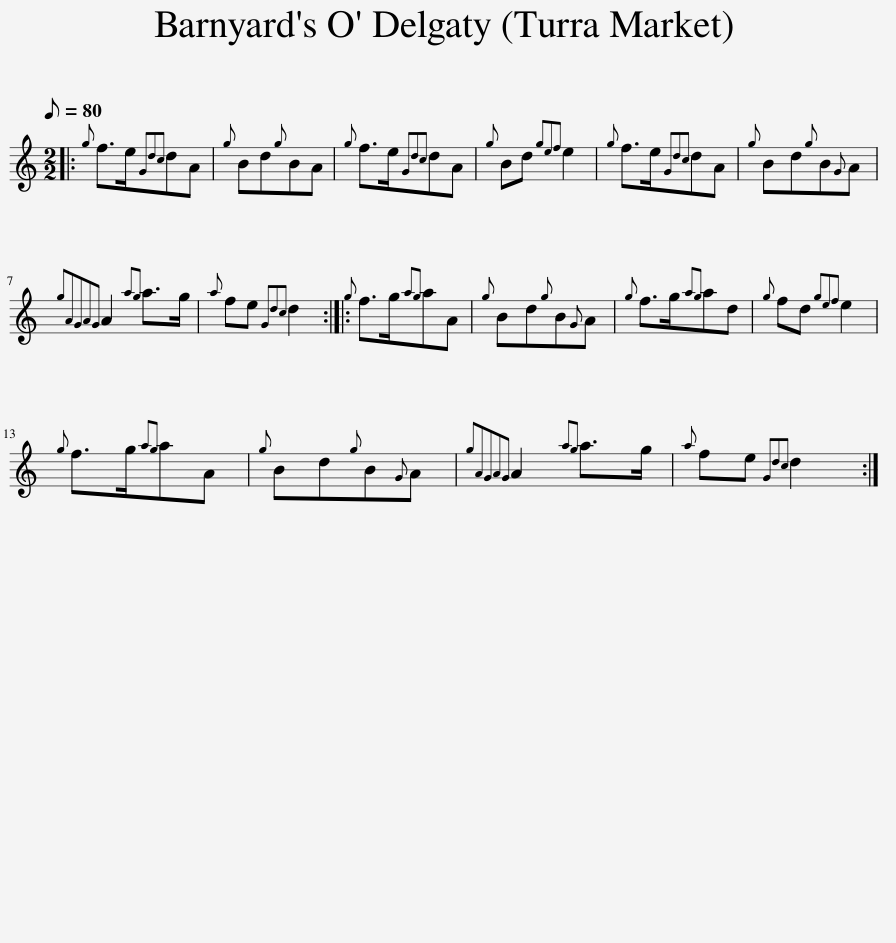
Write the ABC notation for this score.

X:1
L:1/8
Q:1/8=80
M:2/2
I:linebreak $
K:C
V:1 treble
V:1
|:{g} f>e{Gdc}dA |{g} Bd{g}BA |{g} f>e{Gdc}dA |{g} Bd{gef} e2 |{g} f>e{Gdc}dA | %5
{g} Bd{g}B{G}A |${gAGAG} A2{ag} a>g |{a} fe{Gdc} d2 ::{g} f>g{ag}aA |{g} Bd{g}B{G}A | %10
{g} f>g{ag}ad |{g} fd{gef} e2 |${g} f>g{ag}aA |{g} Bd{g}B{G}A |{gAGAG} A2{ag} a>g | %15
{a} fe{Gdc} d2 :| %16
